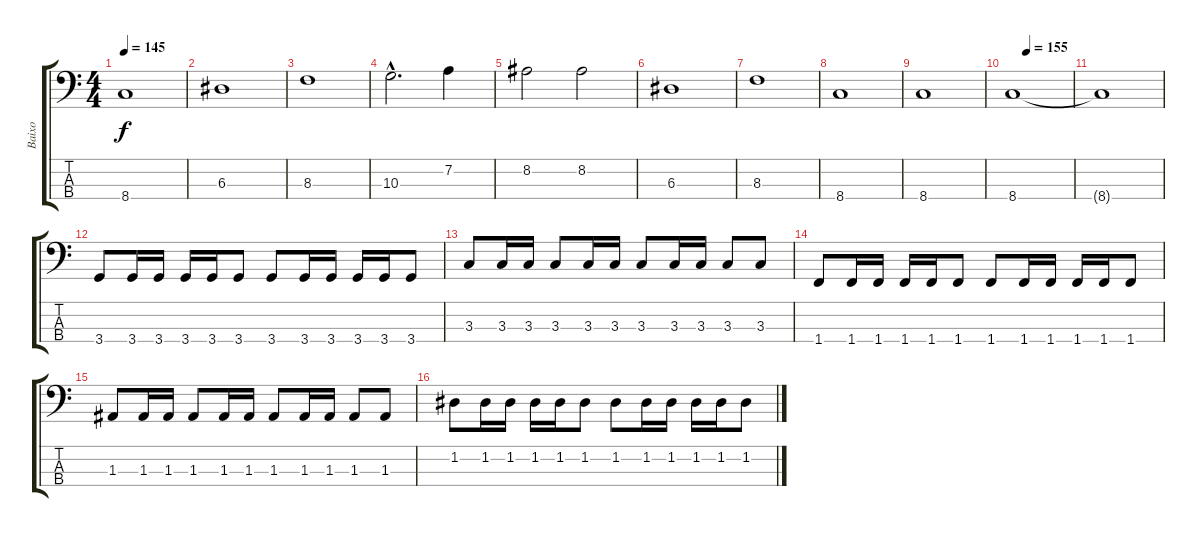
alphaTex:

\track ("Baixo" "Baixo") {instrument electricbassfinger}
\staff {score tabs}
\tuning (G2 D2 A1 E1) {hide}
\ts (4 4)
\tempo 145
\clef f4
\ks c
8.4.1{dy f} |
6.3.1 |
8.3.1 |
10.3{hac}.2{d} 7.2.4 |
8.2.2 8.2.2 |
6.3.1 |
8.3.1 |
8.4.1 |
8.4.1 |
\tempo (155 0.25)
8.4.1 |
8.4{t}.1 |
3.4.8 3.4.16 3.4.16 3.4.16 3.4.16 3.4.8 3.4.8 3.4.16 3.4.16 3.4.16 3.4.16 3.4.8 |
3.3.8 3.3.16 3.3.16 3.3.8 3.3.16 3.3.16 3.3.8 3.3.16 3.3.16 3.3.8 3.3.8 |
1.4.8 1.4.16 1.4.16 1.4.16 1.4.16 1.4.8 1.4.8 1.4.16 1.4.16 1.4.16 1.4.16 1.4.8 |
1.3.8 1.3.16 1.3.16 1.3.8 1.3.16 1.3.16 1.3.8 1.3.16 1.3.16 1.3.8 1.3.8 |
1.2.8 1.2.16 1.2.16 1.2.16 1.2.16 1.2.8 1.2.8 1.2.16 1.2.16 1.2.16 1.2.16 1.2.8
